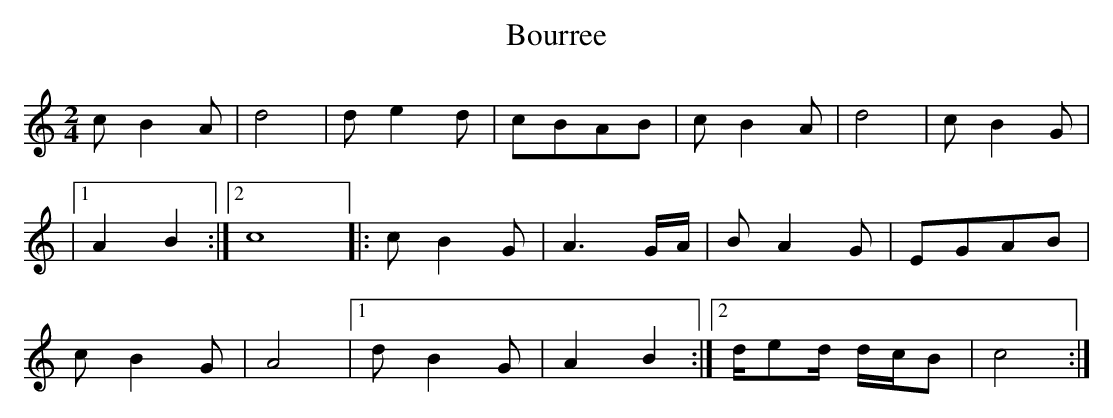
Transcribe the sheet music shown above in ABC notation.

X:1
T:Bourree
L:1/8
M:2/4
K:C
cB2A | d4 | de2d | cBAB | cB2A | d4 | cB2G |
|1 A2B2 :|2 c8 |:cB2G | A3G/A/ | BA2G | EGAB |
cB2G | A4 |1 dB2G | A2B2 :|2 d/ed/ d/c/B | c4:|
